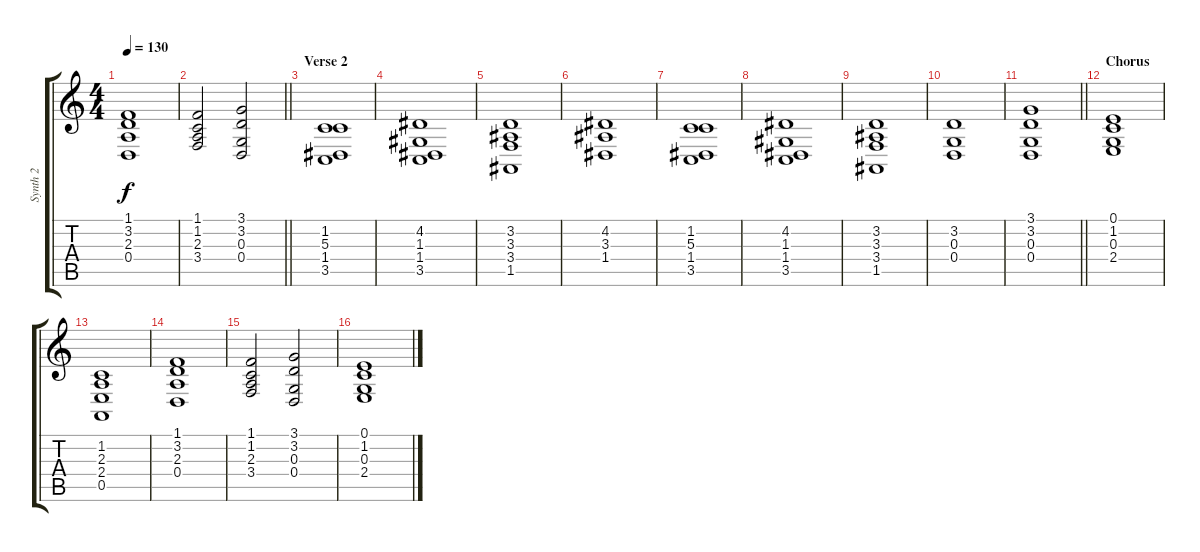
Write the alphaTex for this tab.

\track ("Synth 2" "Synth 2") {instrument stringensemble1}
\staff {score tabs}
\tuning (E4 B3 G3 D3 A2 E2) {hide}
\ts (4 4)
\tempo 130
\clef g2
\ks c
(1.1 3.2 2.3 0.4).1{dy f} |
\barLineRight lightlight
(1.1 1.2 2.3 3.4).2 (3.1 3.2 0.3 0.4).2 |
\section ("" "Verse 2")
(1.2 5.3 1.4 3.5).1 |
(4.2 1.3 1.4 3.5).1 |
(3.2 3.3 3.4 1.5).1 |
(4.2 3.3 1.4).1 |
(1.2 5.3 1.4 3.5).1 |
(4.2 1.3 1.4 3.5).1 |
(3.2 3.3 3.4 1.5).1 |
(3.2 0.3 0.4).1 |
\barLineRight lightlight
(3.1 3.2 0.3 0.4).1 |
\section ("" "Chorus")
(0.1 1.2 0.3 2.4).1 |
(1.2 2.3 2.4 0.5).1 |
(1.1 3.2 2.3 0.4).1 |
(1.1 1.2 2.3 3.4).2 (3.1 3.2 0.3 0.4).2 |
(0.1 1.2 0.3 2.4).1
